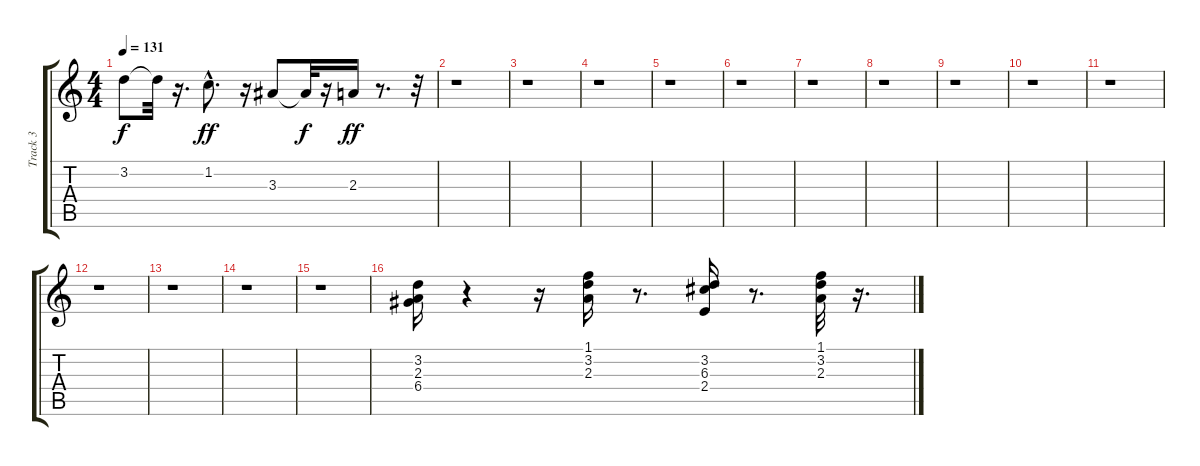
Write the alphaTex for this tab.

\track ("Track 3" "Track 3") {instrument acousticguitarsteel}
\staff {score tabs}
\tuning (E4 B3 G3 D3 A2 E2) {hide}
\ts (4 4)
\tempo 131
\clef g2
\ks c
3.2{t}.8{dy f} 3.2{t}.32 r.16{d} 1.2{hac}.8{d dy ff} r.16 3.3.8 3.3{t}.32{dy f} r.16 2.3.16{dy ff} r.8{d} r.32 |
r.1 |
r.1 |
r.1 |
r.1 |
r.1 |
r.1 |
r.1 |
r.1 |
r.1 |
r.1 |
r.1 |
r.1 |
r.1 |
r.1 |
(3.2 2.3 6.4).16 r.4 r.16 (1.1 3.2 2.3).16 r.8{d} (3.2 6.3 2.4).16 r.8{d} (1.1 3.2 2.3).32 r.16{d}
